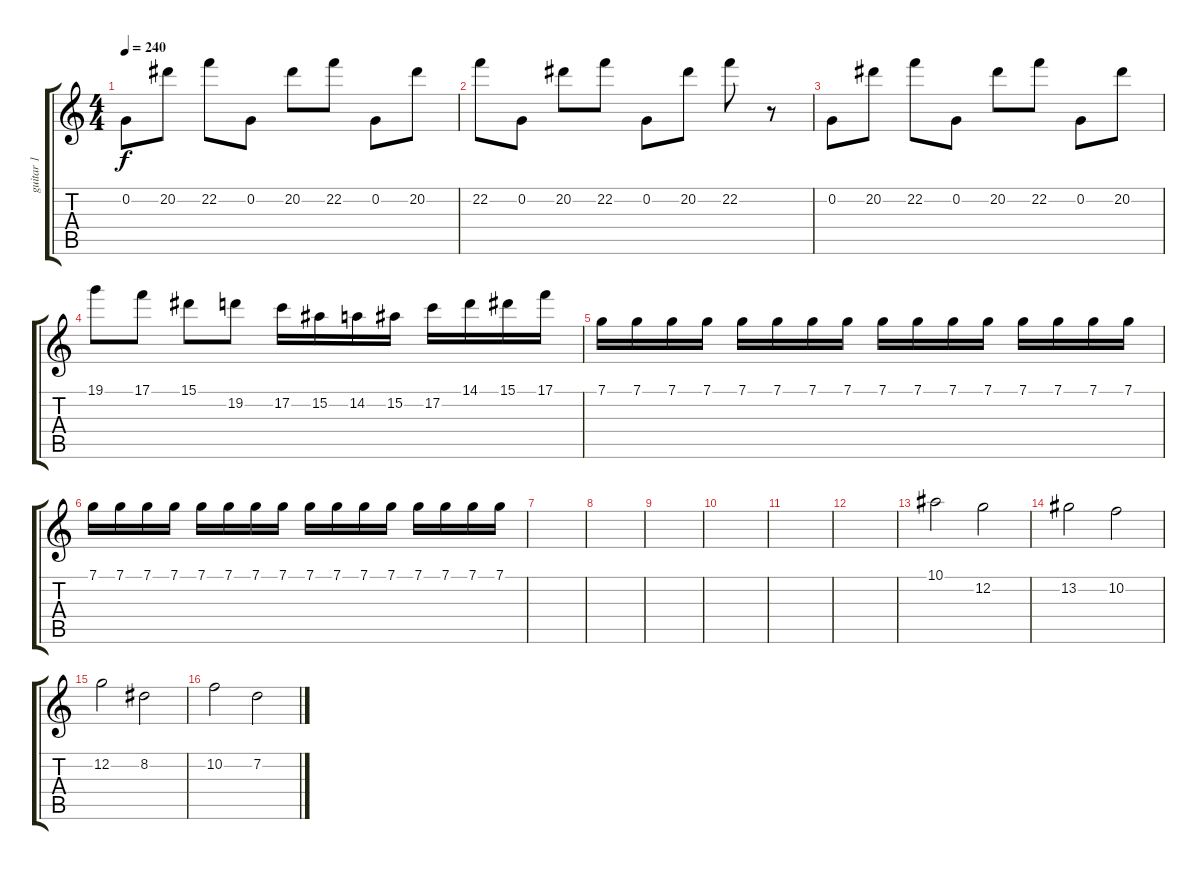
\track ("guitar 1" "guitar 1") {instrument overdrivenguitar}
\staff {score tabs}
\tuning (C4 G3 Eb3 Bb2 F2 C2) {hide}
\ts (4 4)
\tempo 240
\clef g2
\ks c
0.2.8{dy f} 20.2.8 22.2.8 0.2.8 20.2.8 22.2.8 0.2.8 20.2.8 |
22.2.8 0.2.8 20.2.8 22.2.8 0.2.8 20.2.8 22.2.8 r.8 |
0.2.8 20.2.8 22.2.8 0.2.8 20.2.8 22.2.8 0.2.8 20.2.8 |
19.1.8 17.1.8 15.1.8 19.2.8 17.2.16 15.2.16 14.2.16 15.2.16 17.2.16 14.1.16 15.1.16 17.1.16 |
7.1.16 7.1.16 7.1.16 7.1.16 7.1.16 7.1.16 7.1.16 7.1.16 7.1.16 7.1.16 7.1.16 7.1.16 7.1.16 7.1.16 7.1.16 7.1.16 |
7.1.16 7.1.16 7.1.16 7.1.16 7.1.16 7.1.16 7.1.16 7.1.16 7.1.16 7.1.16 7.1.16 7.1.16 7.1.16 7.1.16 7.1.16 7.1.16 |
|
|
|
|
|
|
10.1.2 12.2.2 |
13.2.2 10.2.2 |
12.2.2 8.2.2 |
10.2.2 7.2.2
